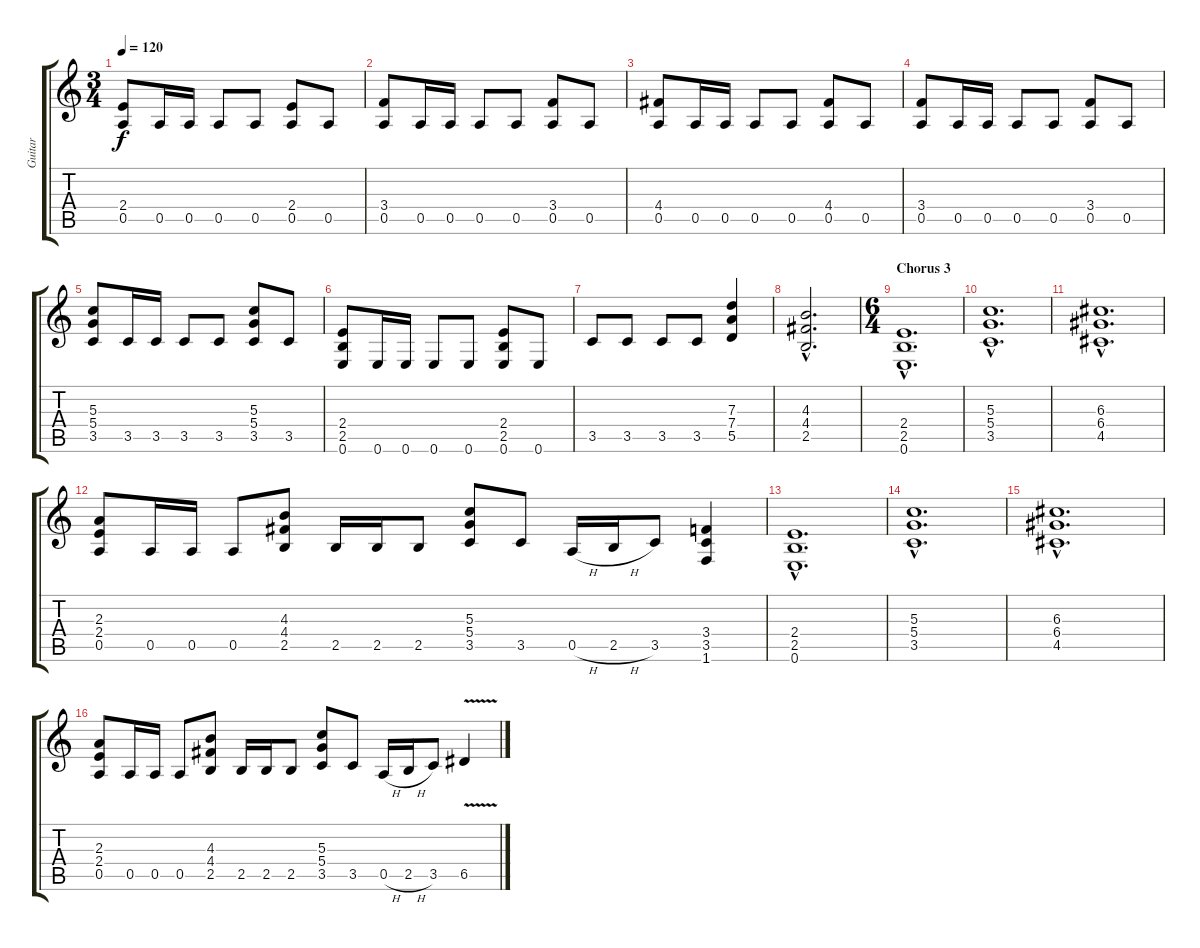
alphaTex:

\track ("Guitar" "Guitar") {instrument distortionguitar}
\staff {score tabs}
\tuning (E4 B3 G3 D3 A2 E2) {hide}
\ts (3 4)
\tempo 120
\clef g2
\ks c
(2.4 0.5).8{dy f} 0.5.16 0.5.16 0.5.8 0.5.8 (2.4 0.5).8 0.5.8 |
(3.4 0.5).8 0.5.16 0.5.16 0.5.8 0.5.8 (3.4 0.5).8 0.5.8 |
(4.4 0.5).8 0.5.16 0.5.16 0.5.8 0.5.8 (4.4 0.5).8 0.5.8 |
(3.4 0.5).8 0.5.16 0.5.16 0.5.8 0.5.8 (3.4 0.5).8 0.5.8 |
(5.3 5.4 3.5).8 3.5.16 3.5.16 3.5.8 3.5.8 (5.3 5.4 3.5).8 3.5.8 |
(2.4 2.5 0.6).8 0.6.16 0.6.16 0.6.8 0.6.8 (2.4 2.5 0.6).8 0.6.8 |
3.5.8 3.5.8 3.5.8 3.5.8 (7.3 7.4 5.5).4 |
(4.3{hac} 4.4{hac} 2.5{hac}).2{d} |
\ts (6 4)
\section ("" "Chorus 3")
(2.4{hac} 2.5{hac} 0.6{hac}).1{d} |
(5.3{hac} 5.4{hac} 3.5{hac}).1{d} |
(6.3{hac} 6.4{hac} 4.5{hac}).1{d} |
(2.3 2.4 0.5).8 0.5.16 0.5.16 0.5.8 (4.3 4.4 2.5).8 2.5.16 2.5.16 2.5.8 (5.3 5.4 3.5).8 3.5.8 0.5{h}.16 2.5{h}.16 3.5.8 (3.4 3.5 1.6).4 |
(2.4{hac} 2.5{hac} 0.6{hac}).1{d} |
(5.3{hac} 5.4{hac} 3.5{hac}).1{d} |
(6.3{hac} 6.4{hac} 4.5{hac}).1{d} |
(2.3 2.4 0.5).8 0.5.16 0.5.16 0.5.8 (4.3 4.4 2.5).8 2.5.16 2.5.16 2.5.8 (5.3 5.4 3.5).8 3.5.8 0.5{h}.16 2.5{h}.16 3.5.8 6.5{v}.4
